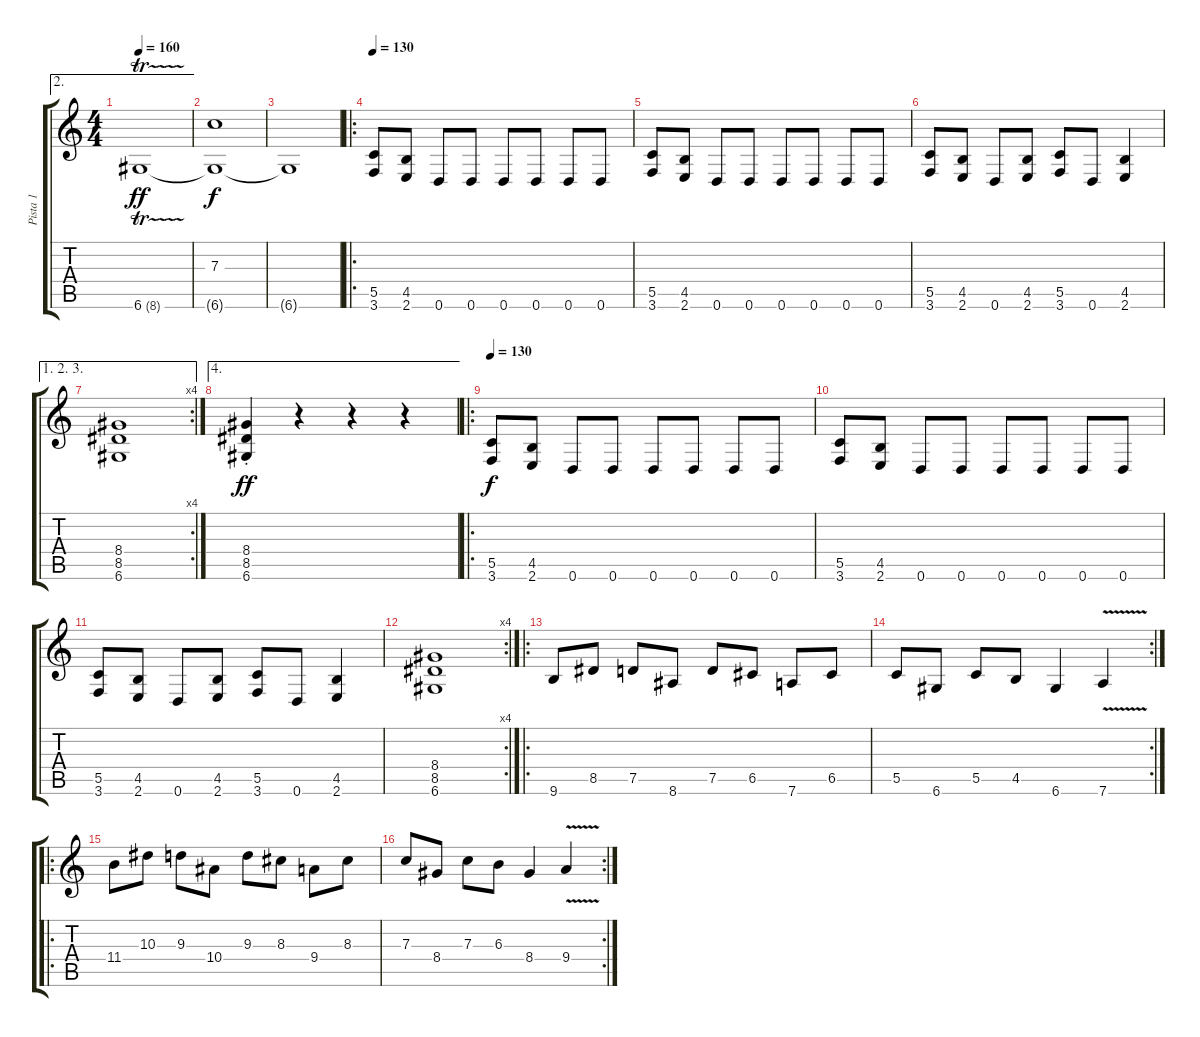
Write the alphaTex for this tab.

\track ("Pista 1" "Pista 1") {instrument distortionguitar}
\staff {score tabs}
\tuning (D4 A3 F3 C3 G2 D2) {hide}
\ae 2
\ts (4 4)
\tempo 160
\clef g2
\ks c
6.6{tr (8 16)}.1{dy ff} |
(7.3{t} 6.6{t}).1{dy f} |
6.6{t}.1 |
\ro
\tempo 130
(5.5 3.6).8 (4.5 2.6).8 0.6.8 0.6.8 0.6.8 0.6.8 0.6.8 0.6.8 |
(5.5 3.6).8 (4.5 2.6).8 0.6.8 0.6.8 0.6.8 0.6.8 0.6.8 0.6.8 |
(5.5 3.6).8 (4.5 2.6).8 0.6.8 (4.5 2.6).8 (5.5 3.6).8 0.6.8 (4.5 2.6).4 |
\ae (1 2 3)
\rc 4
(8.4 8.5 6.6).1 |
\ae 4
(8.4{st} 8.5 6.6).4{dy ff} r.4 r.4 r.4 |
\ro
\tempo 130
(5.5 3.6).8{dy f} (4.5 2.6).8 0.6.8 0.6.8 0.6.8 0.6.8 0.6.8 0.6.8 |
(5.5 3.6).8 (4.5 2.6).8 0.6.8 0.6.8 0.6.8 0.6.8 0.6.8 0.6.8 |
(5.5 3.6).8 (4.5 2.6).8 0.6.8 (4.5 2.6).8 (5.5 3.6).8 0.6.8 (4.5 2.6).4 |
\rc 4
(8.4 8.5 6.6).1 |
\ro
9.6.8 8.5.8 7.5.8 8.6.8 7.5.8 6.5.8 7.6.8 6.5.8 |
\rc 2
5.5.8 6.6.8 5.5.8 4.5.8 6.6.4 7.6{v}.4 |
\ro
11.4.8 10.3.8 9.3.8 10.4.8 9.3.8 8.3.8 9.4.8 8.3.8 |
\rc 2
7.3.8 8.4.8 7.3.8 6.3.8 8.4.4 9.4{v}.4
